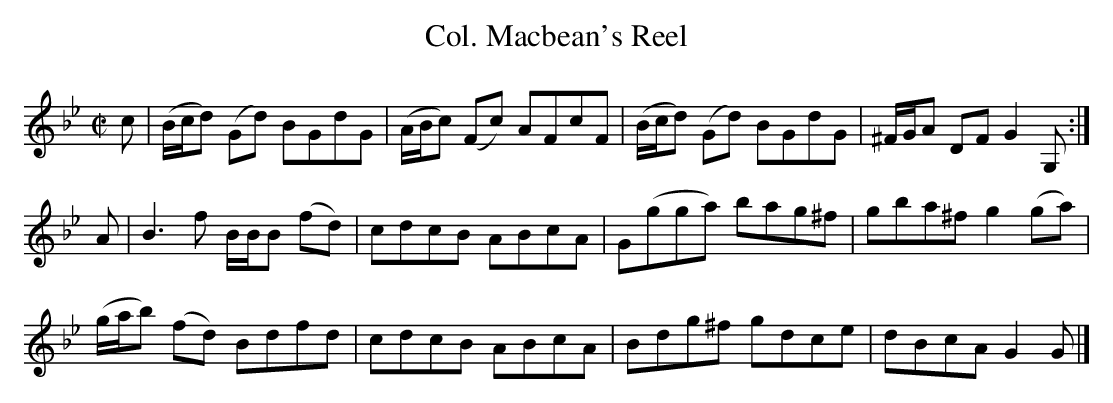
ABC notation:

X:1
T:Col. Macbean's Reel
L:1/8
M:C|
K:Gm
c|(B/c/d) (Gd) BGdG      |(A/B/c) (Fc) AFcF|(B/c/d) (Gd) BGdG |^F/G/A DF G2 G, :|
A|B3f          B/B/B (fd)|cdcB         ABcA|G(gga)       bag^f|gba^f     g2 (ga)|
  (g/a/b) (fd) Bdfd      |cdcB         ABcA|Bdg^f        gdce |dBcA      G2G   |]
